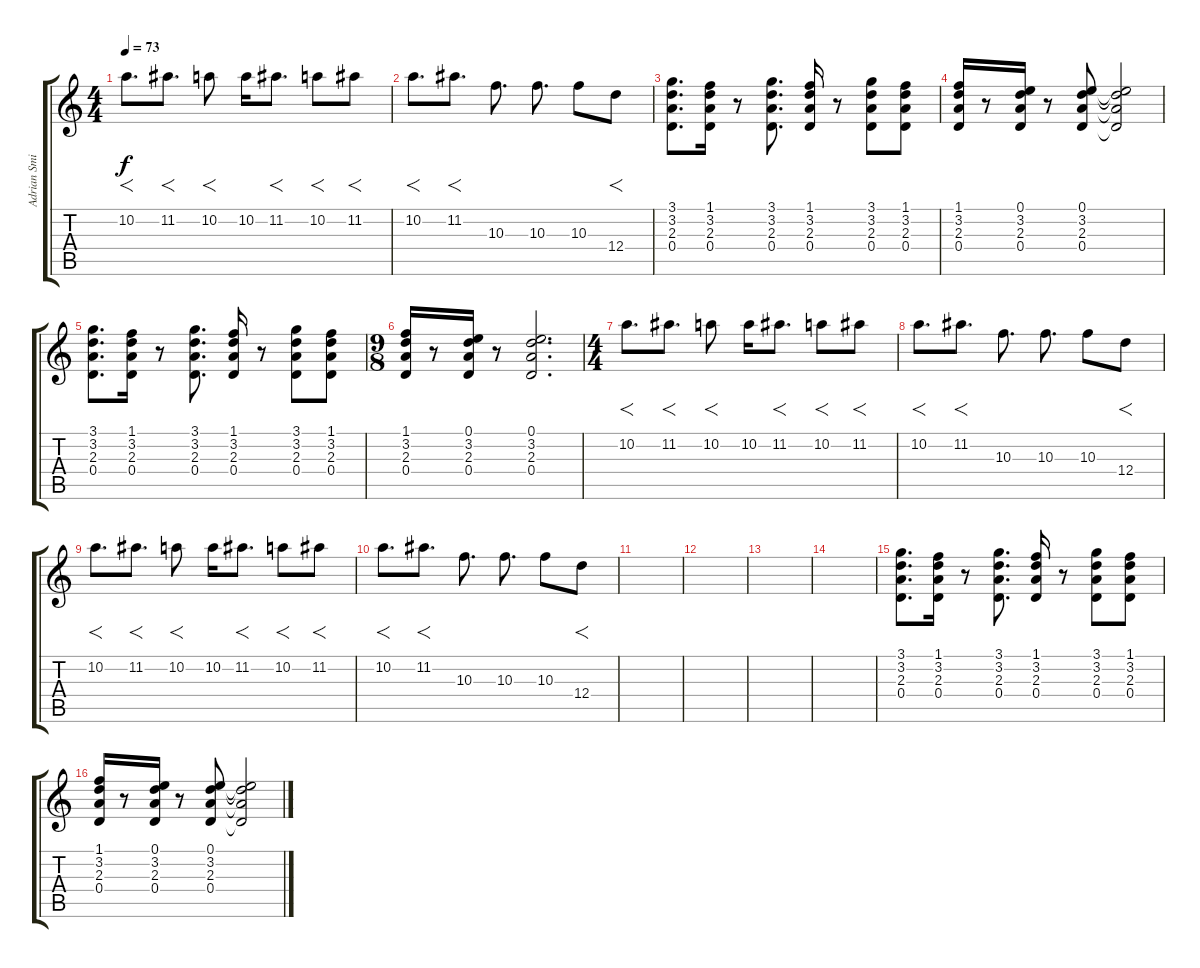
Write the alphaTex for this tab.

\track ("Adrian Smith" "Adrian Smi") {instrument overdrivenguitar}
\staff {score tabs}
\tuning (E4 B3 G3 D3 A2 D2) {hide}
\ts (4 4)
\tempo 73
\clef g2
\ks c
10.2.8{f d dy f} 11.2.8{f d} 10.2.8{f} 10.2.16 11.2.8{f d} 10.2.8{f} 11.2.8{f} |
10.2.8{f d} 11.2.8{f d} 10.3.8{d} 10.3.8{d} 10.3.8 12.4.8{f} |
(3.1 3.2 2.3 0.4).8{d instrument overdrivenguitar} (1.1 3.2 2.3 0.4).16 r.8 (3.1 3.2 2.3 0.4).8{d} (1.1 3.2 2.3 0.4).16 r.8 (3.1 3.2 2.3 0.4).8 (1.1 3.2 2.3 0.4).8 |
(1.1 3.2 2.3 0.4).16 r.8 (0.1 3.2 2.3 0.4).16 r.8 (0.1 3.2 2.3 0.4).8 (0.1{t} 3.2{t} 2.3{t} 0.4{t}).2 |
(3.1 3.2 2.3 0.4).8{d} (1.1 3.2 2.3 0.4).16 r.8 (3.1 3.2 2.3 0.4).8{d} (1.1 3.2 2.3 0.4).16 r.8 (3.1 3.2 2.3 0.4).8 (1.1 3.2 2.3 0.4).8 |
\ts (9 8)
(1.1 3.2 2.3 0.4).16 r.8 (0.1 3.2 2.3 0.4).16 r.8 (0.1 3.2 2.3 0.4).2{d} |
\ts (4 4)
10.2.8{f d instrument electricguitarclean} 11.2.8{f d} 10.2.8{f} 10.2.16 11.2.8{f d} 10.2.8{f} 11.2.8{f} |
10.2.8{f d} 11.2.8{f d} 10.3.8{d} 10.3.8{d} 10.3.8 12.4.8{f} |
10.2.8{f d} 11.2.8{f d} 10.2.8{f} 10.2.16 11.2.8{f d} 10.2.8{f} 11.2.8{f} |
10.2.8{f d} 11.2.8{f d} 10.3.8{d} 10.3.8{d} 10.3.8 12.4.8{f} |
|
|
|
|
(3.1 3.2 2.3 0.4).8{d instrument overdrivenguitar} (1.1 3.2 2.3 0.4).16 r.8 (3.1 3.2 2.3 0.4).8{d} (1.1 3.2 2.3 0.4).16 r.8 (3.1 3.2 2.3 0.4).8 (1.1 3.2 2.3 0.4).8 |
(1.1 3.2 2.3 0.4).16 r.8 (0.1 3.2 2.3 0.4).16 r.8 (0.1 3.2 2.3 0.4).8 (0.1{t} 3.2{t} 2.3{t} 0.4{t}).2
